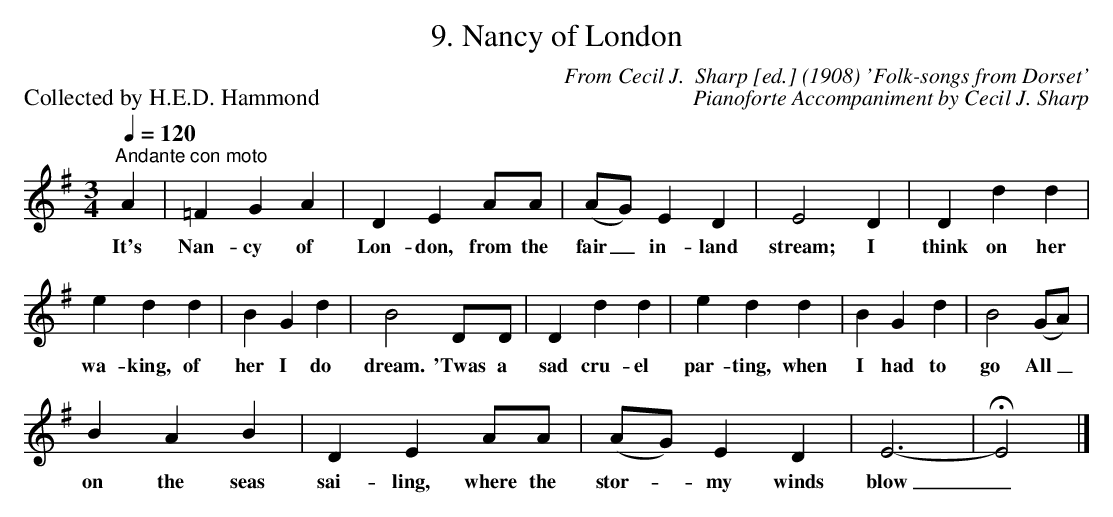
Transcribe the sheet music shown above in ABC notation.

X:1
T:9. Nancy of London
C:From Cecil J.  Sharp [ed.] (1908) 'Folk-songs from Dorset'
P:Collected by H.E.D. Hammond
C:Pianoforte Accompaniment by Cecil J. Sharp
L:1/4
Q:1/4=120
M:3/4
K:Em
"^Andante con moto" A | =F G A | D E A/A/ | (A/G/) E D | E2 D | D d d |$ e d d | B G d | B2 D/D/ |
w: It's|Nan- cy of|Lon- don, from the|fair _ in- land|stream; I|think on her|wa- king, of|her I do|dream. 'Twas a|
D d d | e d d | B G d | B2 (G/A/) |$ B A B | D E A/A/ | (A/G/) E D | E3- | !fermata!E2 |]
w: sad cru- el|par- ting, when|I had to|go All _|on the seas|sai- ling, where the|stor- * my winds|blow|_|
